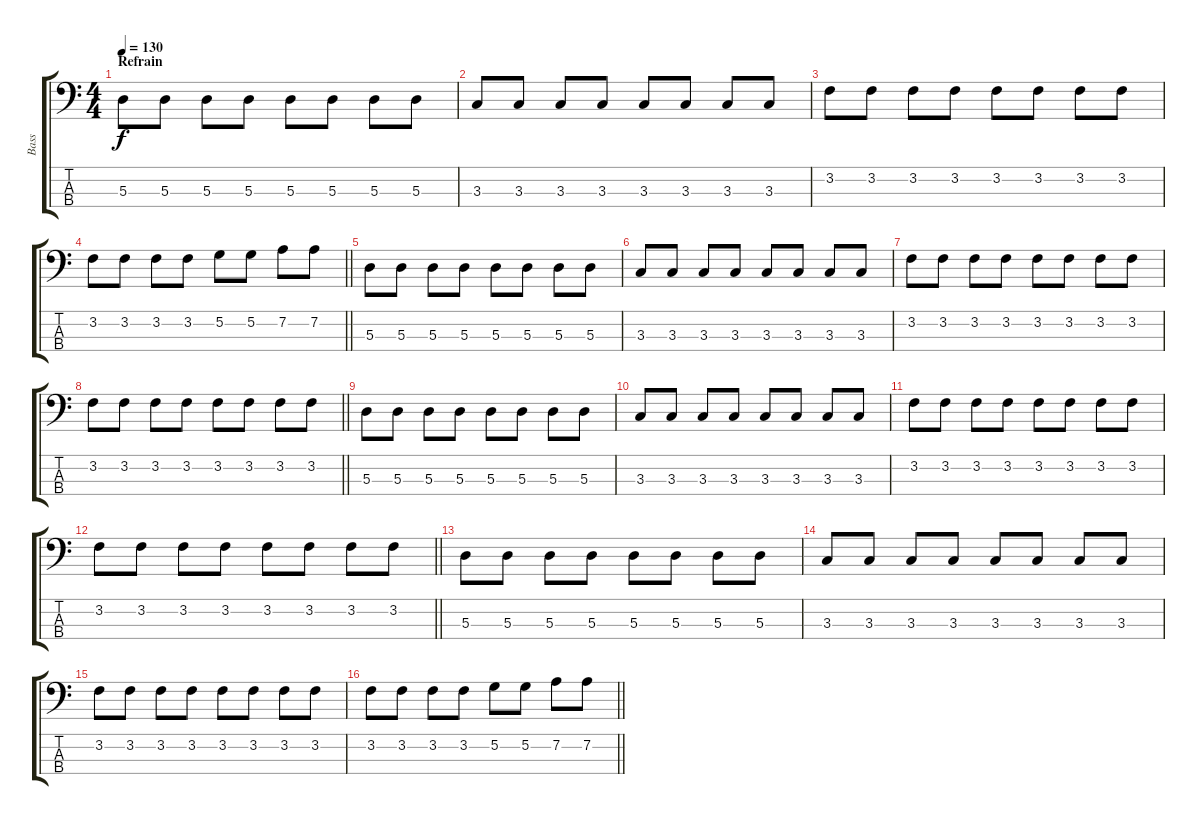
\track ("Bass" "Bass") {instrument electricbassfinger}
\staff {score tabs}
\tuning (G2 D2 A1 E1) {hide}
\ts (4 4)
\section ("" "Refrain")
\tempo 130
\clef f4
\ks c
5.3.8{dy f} 5.3.8 5.3.8 5.3.8 5.3.8 5.3.8 5.3.8 5.3.8 |
3.3.8 3.3.8 3.3.8 3.3.8 3.3.8 3.3.8 3.3.8 3.3.8 |
3.2.8 3.2.8 3.2.8 3.2.8 3.2.8 3.2.8 3.2.8 3.2.8 |
\barLineRight lightlight
3.2.8 3.2.8 3.2.8 3.2.8 5.2.8 5.2.8 7.2.8 7.2.8 |
5.3.8 5.3.8 5.3.8 5.3.8 5.3.8 5.3.8 5.3.8 5.3.8 |
3.3.8 3.3.8 3.3.8 3.3.8 3.3.8 3.3.8 3.3.8 3.3.8 |
3.2.8 3.2.8 3.2.8 3.2.8 3.2.8 3.2.8 3.2.8 3.2.8 |
\barLineRight lightlight
3.2.8 3.2.8 3.2.8 3.2.8 3.2.8 3.2.8 3.2.8 3.2.8 |
5.3.8 5.3.8 5.3.8 5.3.8 5.3.8 5.3.8 5.3.8 5.3.8 |
3.3.8 3.3.8 3.3.8 3.3.8 3.3.8 3.3.8 3.3.8 3.3.8 |
3.2.8 3.2.8 3.2.8 3.2.8 3.2.8 3.2.8 3.2.8 3.2.8 |
\barLineRight lightlight
3.2.8 3.2.8 3.2.8 3.2.8 3.2.8 3.2.8 3.2.8 3.2.8 |
5.3.8 5.3.8 5.3.8 5.3.8 5.3.8 5.3.8 5.3.8 5.3.8 |
3.3.8 3.3.8 3.3.8 3.3.8 3.3.8 3.3.8 3.3.8 3.3.8 |
3.2.8 3.2.8 3.2.8 3.2.8 3.2.8 3.2.8 3.2.8 3.2.8 |
\barLineRight lightlight
3.2.8 3.2.8 3.2.8 3.2.8 5.2.8 5.2.8 7.2.8 7.2.8
